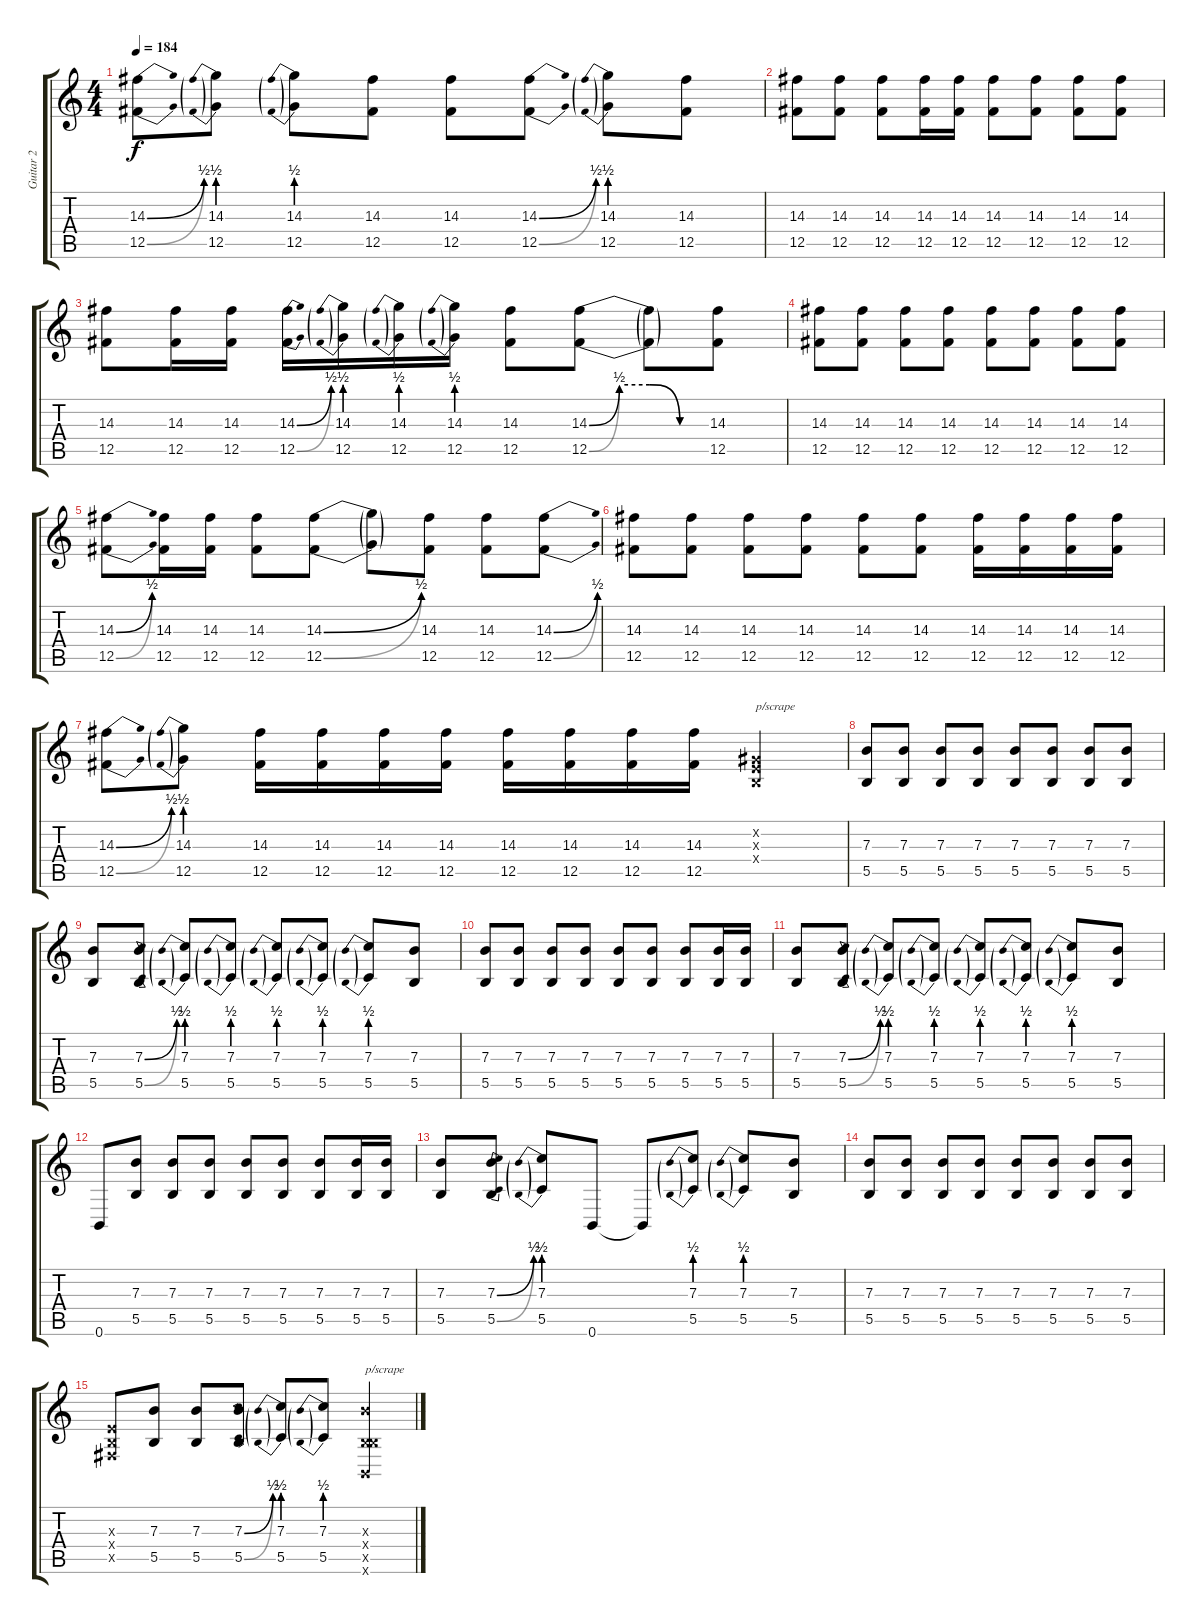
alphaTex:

\track ("Guitar 2" "Guitar 2") {instrument distortionguitar}
\staff {score tabs}
\tuning (Db4 Ab3 E3 B2 Gb2 B1) {hide}
\ts (4 4)
\tempo 184
\clef g2
\ks c
(14.3{be (bend 0 0 60 2)} 12.5{be (bend 0 0 60 2)}).8{dy f} (14.3{be (prebend 0 2 60 2)} 12.5{be (prebend 0 2 60 2)}).8 (14.3{be (prebend 0 2 60 2)} 12.5{be (prebend 0 2 60 2)}).8 (14.3 12.5).8 (14.3 12.5).8 (14.3{be (bend 0 0 60 2)} 12.5{be (bend 0 0 60 2)}).8 (14.3{be (prebend 0 2 60 2)} 12.5{be (prebend 0 2 60 2)}).8 (14.3 12.5).8 |
(14.3 12.5).8 (14.3 12.5).8 (14.3 12.5).8 (14.3 12.5).16 (14.3 12.5).16 (14.3 12.5).8 (14.3 12.5).8 (14.3 12.5).8 (14.3 12.5).8 |
(14.3 12.5).8 (14.3 12.5).16 (14.3 12.5).16 (14.3{be (bend 0 0 60 2)} 12.5{be (bend 0 0 60 2)}).16 (14.3{be (prebend 0 2 60 2)} 12.5{be (prebend 0 2 60 2)}).16 (14.3{be (prebend 0 2 60 2)} 12.5{be (prebend 0 2 60 2)}).16 (14.3{be (prebend 0 2 60 2)} 12.5{be (prebend 0 2 60 2)}).16 (14.3 12.5).8 (14.3{be (custom 0 0 15 2 30 2 45 0 60 0)} 12.5{be (custom 0 0 15 2 30 2 45 0 60 0)}).8 (14.3{t} 12.5{t}).8 (14.3 12.5).8 |
(14.3 12.5).8 (14.3 12.5).8 (14.3 12.5).8 (14.3 12.5).8 (14.3 12.5).8 (14.3 12.5).8 (14.3 12.5).8 (14.3 12.5).8 |
(14.3{be (bend 0 0 60 2)} 12.5{be (bend 0 0 60 2)}).8 (14.3 12.5).16 (14.3 12.5).16 (14.3 12.5).8 (14.3{be (bend 0 0 60 2)} 12.5{be (bend 0 0 60 2)}).8 (14.3{t} 12.5{t}).8 (14.3 12.5).8 (14.3 12.5).8 (14.3{be (bend 0 0 60 2)} 12.5{be (bend 0 0 60 2)}).8 |
(14.3 12.5).8 (14.3 12.5).8 (14.3 12.5).8 (14.3 12.5).8 (14.3 12.5).8 (14.3 12.5).8 (14.3 12.5).16 (14.3 12.5).16 (14.3 12.5).16 (14.3 12.5).16 |
(14.3{be (bend 0 0 60 2)} 12.5{be (bend 0 0 60 2)}).8 (14.3{be (prebend 0 2 60 2)} 12.5{be (prebend 0 2 60 2)}).8 (14.3 12.5).16 (14.3 12.5).16 (14.3 12.5).16 (14.3 12.5).16 (14.3 12.5).16 (14.3 12.5).16 (14.3 12.5).16 (14.3 12.5).16 (0.2{x} 0.3{x} 0.4{x}).4{txt "p/scrape"} |
(7.3 5.5).8 (7.3 5.5).8 (7.3 5.5).8 (7.3 5.5).8 (7.3 5.5).8 (7.3 5.5).8 (7.3 5.5).8 (7.3 5.5).8 |
(7.3 5.5).8 (7.3{be (bend 0 0 60 2)} 5.5{be (bend 0 0 60 2)}).8 (7.3{be (prebend 0 2 60 2)} 5.5{be (prebend 0 2 60 2)}).8 (7.3{be (prebend 0 2 60 2)} 5.5{be (prebend 0 2 60 2)}).8 (7.3{be (prebend 0 2 60 2)} 5.5{be (prebend 0 2 60 2)}).8 (7.3{be (prebend 0 2 60 2)} 5.5{be (prebend 0 2 60 2)}).8 (7.3{be (prebend 0 2 60 2)} 5.5{be (prebend 0 2 60 2)}).8 (7.3 5.5).8 |
(7.3 5.5).8 (7.3 5.5).8 (7.3 5.5).8 (7.3 5.5).8 (7.3 5.5).8 (7.3 5.5).8 (7.3 5.5).8 (7.3 5.5).16 (7.3 5.5).16 |
(7.3 5.5).8 (7.3{be (bend 0 0 60 2)} 5.5{be (bend 0 0 60 2)}).8 (7.3{be (prebend 0 2 60 2)} 5.5{be (prebend 0 2 60 2)}).8 (7.3{be (prebend 0 2 60 2)} 5.5{be (prebend 0 2 60 2)}).8 (7.3{be (prebend 0 2 60 2)} 5.5{be (prebend 0 2 60 2)}).8 (7.3{be (prebend 0 2 60 2)} 5.5{be (prebend 0 2 60 2)}).8 (7.3{be (prebend 0 2 60 2)} 5.5{be (prebend 0 2 60 2)}).8 (7.3 5.5).8 |
0.6.8 (7.3 5.5).8 (7.3 5.5).8 (7.3 5.5).8 (7.3 5.5).8 (7.3 5.5).8 (7.3 5.5).8 (7.3 5.5).16 (7.3 5.5).16 |
(7.3 5.5).8 (7.3{be (bend 0 0 60 2)} 5.5{be (bend 0 0 60 2)}).8 (7.3{be (prebend 0 2 60 2)} 5.5{be (prebend 0 2 60 2)}).8 0.6.8 0.6{t}.8 (7.3{be (prebend 0 2 60 2)} 5.5{be (prebend 0 2 60 2)}).8 (7.3{be (prebend 0 2 60 2)} 5.5{be (prebend 0 2 60 2)}).8 (7.3 5.5).8 |
(7.3 5.5).8 (7.3 5.5).8 (7.3 5.5).8 (7.3 5.5).8 (7.3 5.5).8 (7.3 5.5).8 (7.3 5.5).8 (7.3 5.5).8 |
(0.3{x} 0.4{x} 0.5{x}).8 (7.3 5.5).8 (7.3 5.5).8 (7.3{be (bend 0 0 60 2)} 5.5{be (bend 0 0 60 2)}).8 (7.3{be (prebend 0 2 60 2)} 5.5{be (prebend 0 2 60 2)}).8 (7.3{be (prebend 0 2 60 2)} 5.5{be (prebend 0 2 60 2)}).8 (7.3{x} 0.4{x} 5.5{x} 0.6{x}).4{txt "p/scrape"}
